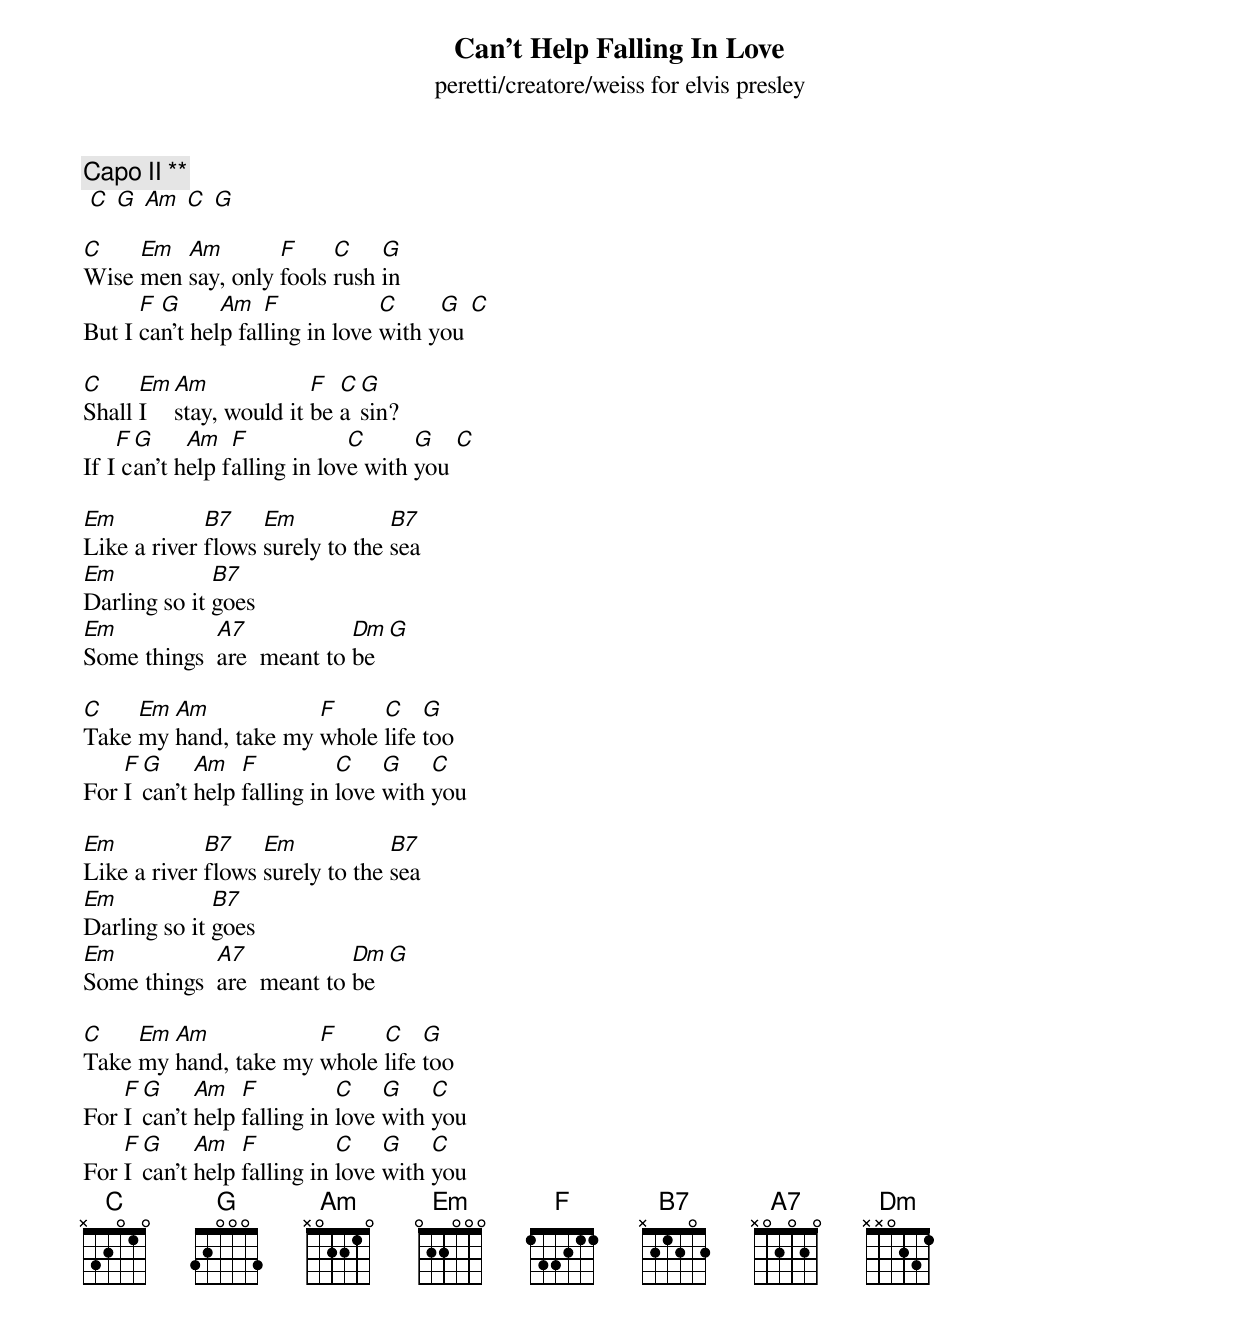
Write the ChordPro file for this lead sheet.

{title: Can't Help Falling In Love}
{subtitle: peretti/creatore/weiss for elvis presley}
{c:Capo II **}
 [C] [G] [Am] [C] [G]

[C]Wise [Em]men [Am]say, only [F]fools [C]rush [G]in
But I [F]ca[G]n't hel[Am]p fal[F]ling in love [C]with y[G]ou [C]

[C]Shall [Em]I  [Am]stay, would it [F]be [C]a [G]sin?
If I[F] c[G]an't h[Am]elp f[F]alling in lov[C]e with [G]you [C]

[Em]Like a river [B7]flows [Em]surely to the [B7]sea
[Em]Darling so it [B7]goes
[Em]Some things  [A7]are  meant to [Dm]be [G]

[C]Take [Em]my [Am]hand, take my [F]whole [C]life [G]too
For [F]I [G]can't [Am]help [F]falling in [C]love [G]with [C]you

[Em]Like a river [B7]flows [Em]surely to the [B7]sea
[Em]Darling so it [B7]goes
[Em]Some things  [A7]are  meant to [Dm]be [G]

[C]Take [Em]my [Am]hand, take my [F]whole [C]life [G]too
For [F]I [G]can't [Am]help [F]falling in [C]love [G]with [C]you
For [F]I [G]can't [Am]help [F]falling in [C]love [G]with [C]you
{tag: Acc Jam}
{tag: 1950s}
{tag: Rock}
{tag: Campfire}
